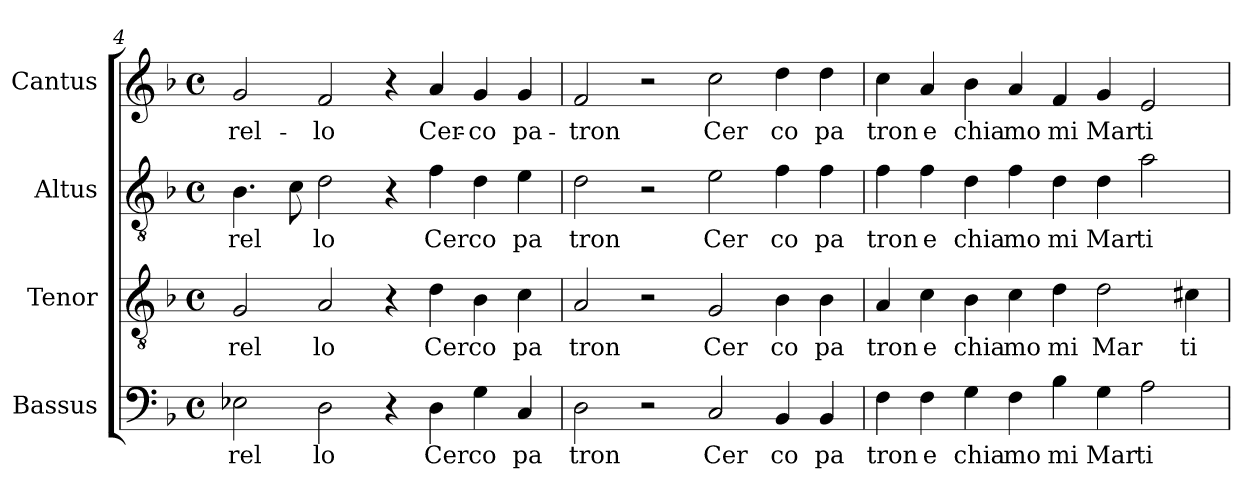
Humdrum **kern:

**kern	**text	**kern	**text	**kern	**text	**kern	**text
*part4	*part4	*part3	*part3	*part2	*part2	*part1	*part1
*staff4	*staff4	*staff3	*staff3	*staff2	*staff2	*staff1	*staff1
*I"Bassus	*	*I"Tenor	*	*I"Altus	*	*I"Cantus	*
*clefF4	*	*clefGv2	*	*clefGv2	*	*clefG2	*
*k[b-]	*	*k[b-]	*	*k[b-]	*	*k[b-]	*
*F:	*	*F:	*	*F:	*	*F:	*
*M4/4	*	*M4/4	*	*M4/4	*	*M4/4	*
*met(c)	*	*met(c)	*	*met(c)	*	*met(c)	*
=4	=4	=4	=4	=4	=4	=4	=4
!	!LO:LY:b:cj	!	!LO:LY:b:cj	!	!LO:LY:b	!	!LO:LY:b:cj
2E-X\	rel	2G/	rel	4.B-\	rel	2g/	-rel-
.	.	.	.	8c\	.	.	.
!	!LO:LY:b:cj	!	!LO:LY:b:cj	!	!LO:LY:b:cj	!	!LO:LY:b:cj
2D\	lo	2A/	lo	2d\	lo	2f/	-lo
4r	.	4r	.	4r	.	4r	.
!	!LO:LY:b:cj	!	!LO:LY:b:cj	!	!LO:LY:b:cj	!	!LO:LY:b:cj
4D\	Cer	4d\	Cer	4f\	Cer	4a/	Cer-
!	!LO:LY:b:cj	!	!LO:LY:b:cj	!	!LO:LY:b:cj	!	!LO:LY:b:cj
4G\	co	4B-\	co	4d\	co	4g/	-co
!	!LO:LY:b:cj	!	!LO:LY:b:cj	!	!LO:LY:b:cj	!	!LO:LY:b:cj
4C/	pa	4c\	pa	4e\	pa	4g/	pa-
!!LO:LB:g=z
=5	=5	=5	=5	=5	=5	=5	=5
!	!LO:LY:b:cj	!	!LO:LY:b:cj	!	!LO:LY:b:cj	!	!LO:LY:b:cj
2D\	tron	2A/	tron	2d\	tron	2f/	-tron
2r	.	2r	.	2r	.	2r	.
!	!LO:LY:b:cj	!	!LO:LY:b:cj	!	!LO:LY:b:cj	!	!LO:LY:b:cj
2C/	Cer	2G/	Cer	2e\	Cer	2cc\	Cer
!	!LO:LY:b:cj	!	!LO:LY:b:cj	!	!LO:LY:b:cj	!	!LO:LY:b:cj
4BB-/	co	4B-\	co	4f\	co	4dd\	co
!	!LO:LY:b:cj	!	!LO:LY:b:cj	!	!LO:LY:b:cj	!	!LO:LY:b:cj
4BB-/	pa	4B-\	pa	4f\	pa	4dd\	pa
=6	=6	=6	=6	=6	=6	=6	=6
!	!LO:LY:b:cj	!	!LO:LY:b:cj	!	!LO:LY:b:cj	!	!LO:LY:b:cj
4F\	tron	4A/	tron	4f\	tron	4cc>\	tron
!	!LO:LY:b:cj	!	!LO:LY:b:cj	!	!LO:LY:b:cj	!	!LO:LY:b:cj
4F\	e	4c\	e	4f\	e	4a/	e
!	!LO:LY:b:cj	!	!LO:LY:b:cj	!	!LO:LY:b:cj	!	!LO:LY:b:cj
4G\	chia	4B-\	chia	4d\	chia	4b-\	chia
!	!LO:LY:b:cj	!	!LO:LY:b:cj	!	!LO:LY:b:cj	!	!LO:LY:b:cj
4F\	mo	4c\	mo	4f\	mo	4a/	mo
!	!LO:LY:b:cj	!	!LO:LY:b:cj	!	!LO:LY:b:cj	!	!LO:LY:b:cj
4B-\	mi	4d\	mi	4d\	mi	4f/	mi
!	!LO:LY:b:cj	!	!LO:LY:b:cj	!	!LO:LY:b:cj	!	!LO:LY:b:cj
4G\	Mar	2d\	Mar	4d\	Mar	4g/	Mar
!	!LO:LY:b:cj	!	!	!	!LO:LY:b:cj	!	!LO:LY:b:cj
2A\	ti	.	.	2a\	ti	2e/	ti
!	!	!	!LO:LY:b:cj	!	!	!	!
.	.	4c#\	ti	.	.	.	.
=	=	=	=	=	=	=	=
*-	*-	*-	*-	*-	*-	*-	*-
